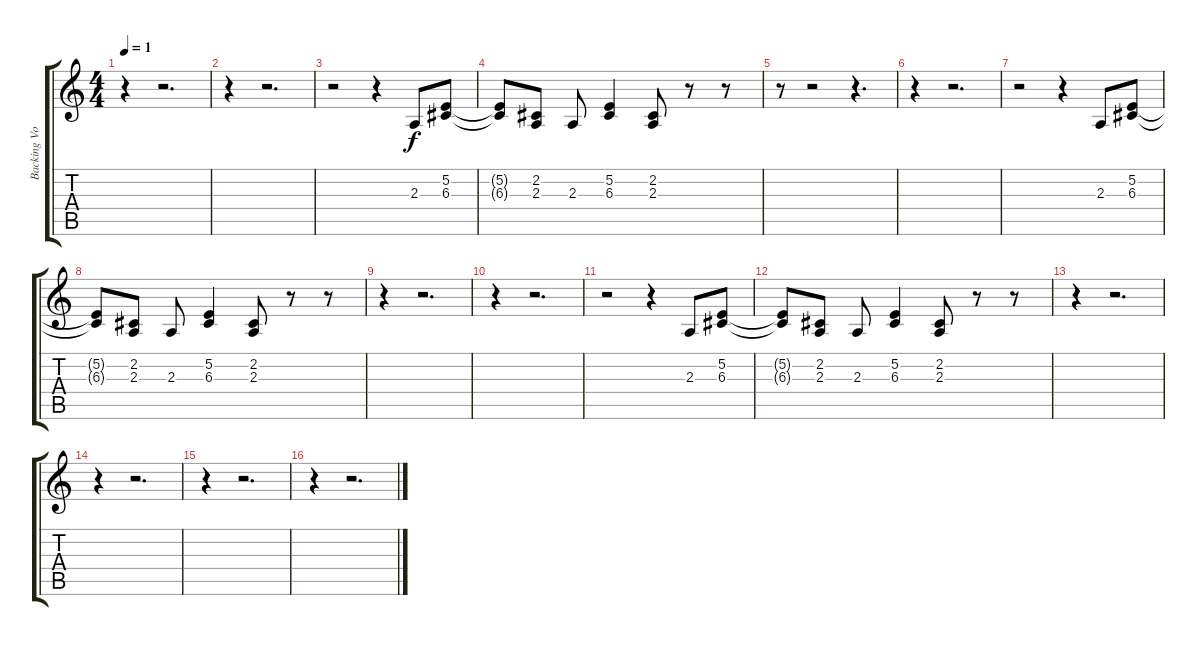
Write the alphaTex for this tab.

\track ("Backing Vocal 2" "Backing Vo") {instrument lead6voice}
\staff {score tabs}
\tuning (E4 B3 G3 D3 A2 E2) {hide}
\ts (4 4)
\tempo 1
\clef g2
\ks c
r.4{dy f} r.2{d} |
r.4 r.2{d} |
r.2 r.4 2.3.8 (5.2 6.3).8 |
(5.2{t} 6.3{t}).8 (2.2 2.3).8 2.3.8 (5.2 6.3).4 (2.2 2.3).8 r.8 r.8 |
r.8 r.2 r.4{d} |
r.4 r.2{d} |
r.2 r.4 2.3.8 (5.2 6.3).8 |
(5.2{t} 6.3{t}).8 (2.2 2.3).8 2.3.8 (5.2 6.3).4 (2.2 2.3).8 r.8 r.8 |
r.4 r.2{d} |
r.4 r.2{d} |
r.2 r.4 2.3.8 (5.2 6.3).8 |
(5.2{t} 6.3{t}).8 (2.2 2.3).8 2.3.8 (5.2 6.3).4 (2.2 2.3).8 r.8 r.8 |
r.4 r.2{d} |
r.4 r.2{d} |
r.4 r.2{d} |
r.4 r.2{d}
